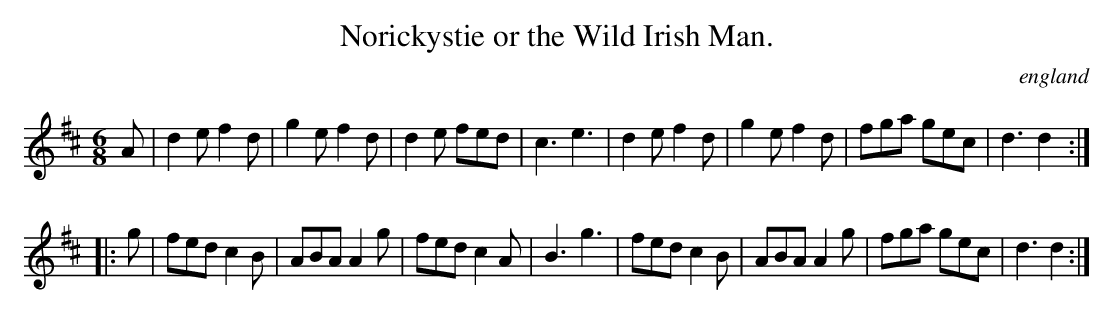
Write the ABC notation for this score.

X:1
T:Norickystie or the Wild Irish Man.
O:england
M:6/8
L:1/8
K:D
A|d2e f2d|g2e f2d|d2e fed|c3 e3|d2e f2d|g2e f2d|fga gec|d3 d2::
g|fed c2B|ABA A2g|fed c2A|B3 g3|fed c2B|ABA A2g|fga gec|d3 d2:|
